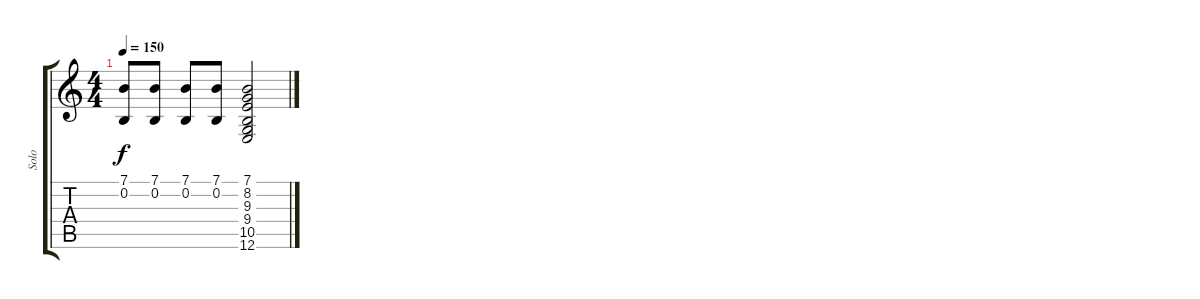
\track ("Solo" "Solo") {instrument brasssection}
\staff {score tabs}
\tuning (E4 B3 G3 D3 A2 E2) {hide}
\ts (4 4)
\tempo 150
\clef g2
\ks c
(7.1 0.2).8{dy f} (7.1 0.2).8 (7.1 0.2).8 (7.1 0.2).8 (7.1 8.2 9.3 9.4 10.5 12.6).2
